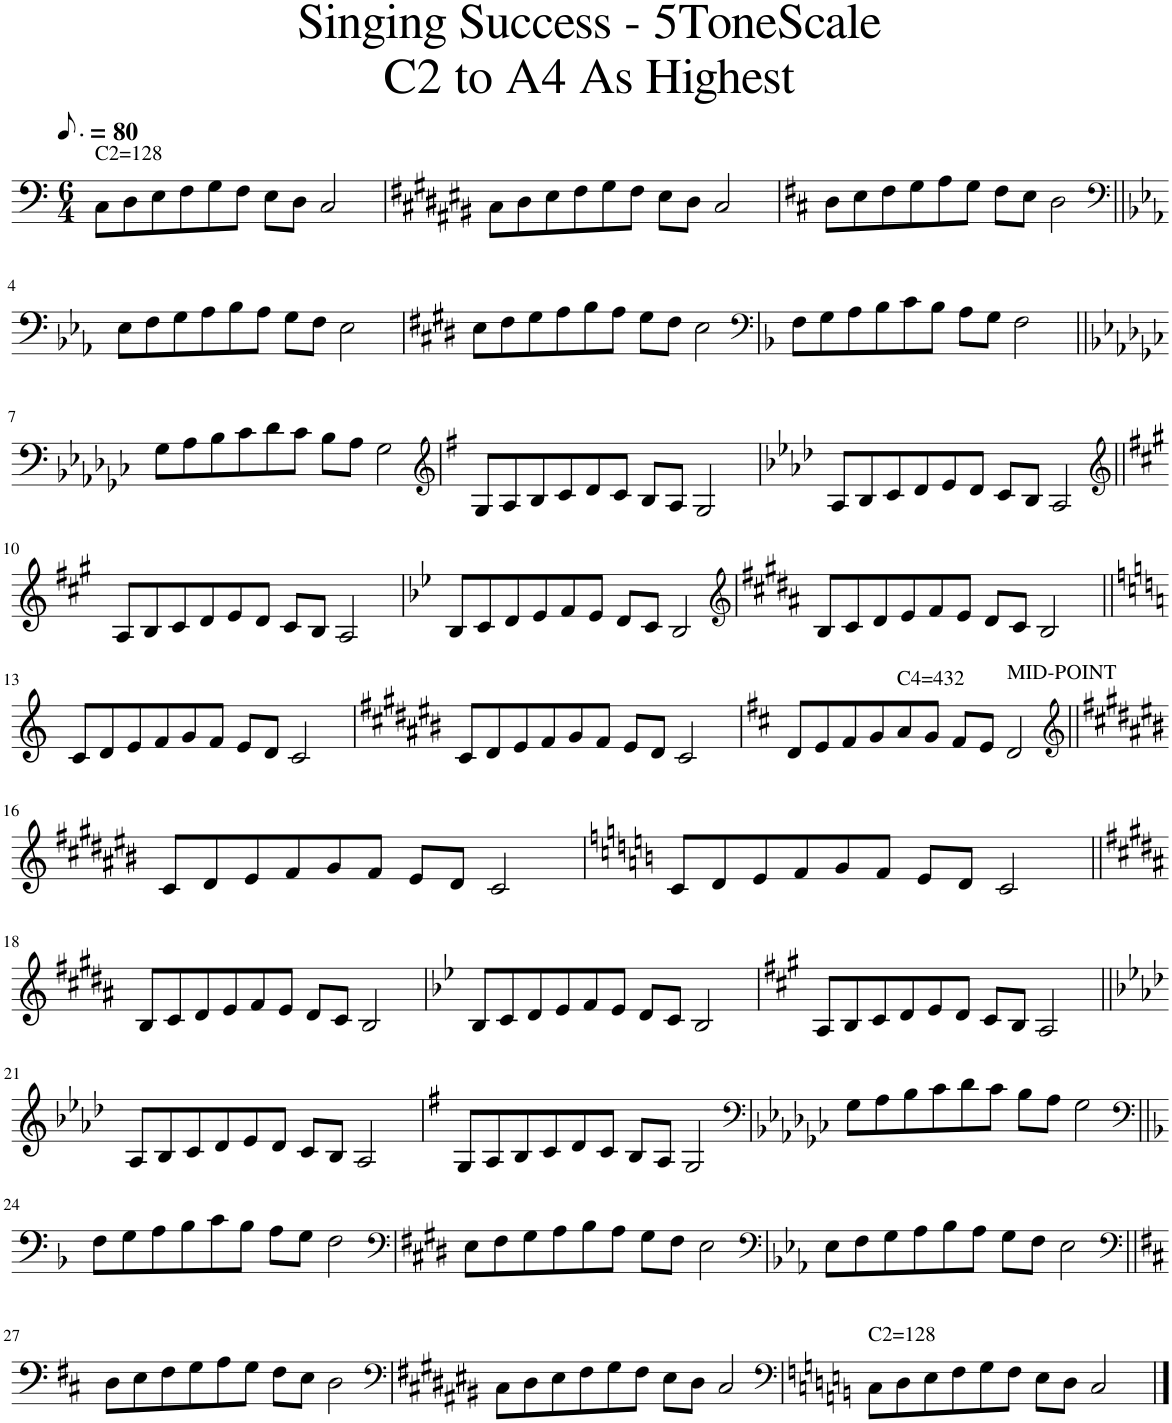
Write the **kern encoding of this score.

**kern
*part1
*staff1
*I"Piano
*I'Pno.
*clefF4
*k[]
*M6/4
*MM60
=1
!LO:TX:a:t=C2=128
8C\L
8D\
8E\
8F\
8G\
8F\J
8E\L
8D\J
2C/
=2
*k[f#c#g#d#a#e#b#]
8C#\L
8D#\
8E#\
8F#\
8G#\
8F#\J
8E#\L
8D#\J
2C#/
=3
*k[f#c#]
8D\L
8E\
8F#\
8G\
8A\
8G\J
8F#\L
8E\J
2D\
!!LO:LB:g=z
=4||
*clefF4
*k[b-e-a-]
8E-\L
8F\
8G\
8A-\
8B-\
8A-\J
8G\L
8F\J
2E-\
=5
*k[f#c#g#d#]
8E\L
8F#\
8G#\
8A\
8B\
8A\J
8G#\L
8F#\J
2E\
=6
*clefF4
*k[b-]
8F\L
8G\
8A\
8B-\
8c\
8B-\J
8A\L
8G\J
2F\
!!LO:LB:g=z
=7||
*k[b-e-a-d-g-c-]
8G-\L
8A-\
8B-\
8c-\
8d-\
8c-\J
8B-\L
8A-\J
2G-\
=8
*clefG2
*k[f#]
8G/L
8A/
8B/
8c/
8d/
8c/J
8B/L
8A/J
2G/
=9
*k[b-e-a-d-]
8A-/L
8B-/
8c/
8d-/
8e-/
8d-/J
8c/L
8B-/J
2A-/
!!LO:LB:g=z
=10||
*clefG2
*k[f#c#g#]
8A/L
8B/
8c#/
8d/
8e/
8d/J
8c#/L
8B/J
2A/
=11
*k[b-e-]
8B-/L
8c/
8d/
8e-/
8f/
8e-/J
8d/L
8c/J
2B-/
=12
*clefG2
*k[f#c#g#d#a#]
8B/L
8c#/
8d#/
8e/
8f#/
8e/J
8d#/L
8c#/J
2B/
!!LO:LB:g=z
=13||
*k[]
8c/L
8d/
8e/
8f/
8g/
8f/J
8e/L
8d/J
2c/
=14
*k[f#c#g#d#a#e#b#]
8c#/L
8d#/
8e#/
8f#/
8g#/
8f#/J
8e#/L
8d#/J
2c#/
=15
*k[f#c#]
8d/L
8e/
8f#/
8g/
!LO:TX:a:t=C4=432
8a/
8g/J
8f#/L
8e/J
!LO:TX:a:t=MID-POINT
2d/
!!LO:LB:g=z
=16||
*clefG2
*k[f#c#g#d#a#e#b#]
8c#/L
8d#/
8e#/
8f#/
8g#/
8f#/J
8e#/L
8d#/J
2c#/
=17
*k[]
8c/L
8d/
8e/
8f/
8g/
8f/J
8e/L
8d/J
2c/
!!LO:LB:g=z
=18||
*k[f#c#g#d#a#]
8B/L
8c#/
8d#/
8e/
8f#/
8e/J
8d#/L
8c#/J
2B/
=19
*k[b-e-]
8B-/L
8c/
8d/
8e-/
8f/
8e-/J
8d/L
8c/J
2B-/
=20
*k[f#c#g#]
8A/L
8B/
8c#/
8d/
8e/
8d/J
8c#/L
8B/J
2A/
!!LO:LB:g=z
=21||
*k[b-e-a-d-]
8A-/L
8B-/
8c/
8d-/
8e-/
8d-/J
8c/L
8B-/J
2A-/
=22
*k[f#]
8G/L
8A/
8B/
8c/
8d/
8c/J
8B/L
8A/J
2G/
=23
*clefF4
*k[b-e-a-d-g-c-]
8G-\L
8A-\
8B-\
8c-\
8d-\
8c-\J
8B-\L
8A-\J
2G-\
!!LO:LB:g=z
=24||
*clefF4
*k[b-]
8F\L
8G\
8A\
8B-\
8c\
8B-\J
8A\L
8G\J
2F\
=25
*clefF4
*k[f#c#g#d#]
8E\L
8F#\
8G#\
8A\
8B\
8A\J
8G#\L
8F#\J
2E\
=26
*clefF4
*k[b-e-a-]
8E-\L
8F\
8G\
8A-\
8B-\
8A-\J
8G\L
8F\J
2E-\
!!LO:LB:g=z
=27||
*clefF4
*k[f#c#]
8D\L
8E\
8F#\
8G\
8A\
8G\J
8F#\L
8E\J
2D\
=28
*clefF4
*k[f#c#g#d#a#e#b#]
8C#\L
8D#\
8E#\
8F#\
8G#\
8F#\J
8E#\L
8D#\J
2C#/
=29
*clefF4
*k[]
!LO:TX:a:t=C2=128
8C\L
8D\
8E\
8F\
8G\
8F\J
8E\L
8D\J
2C/
==
*-
